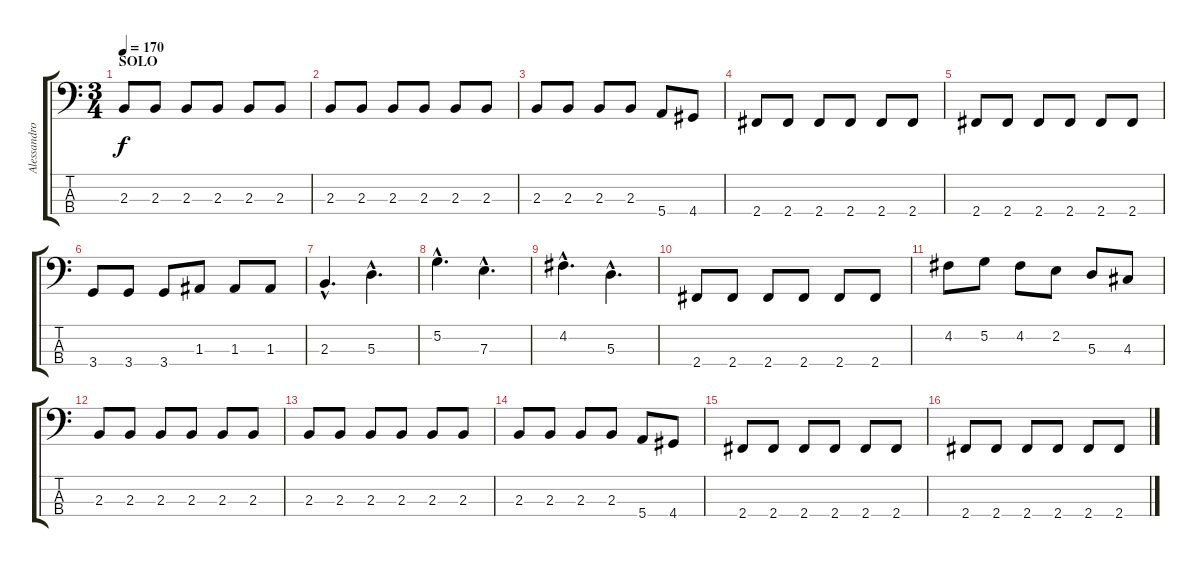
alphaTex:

\track ("Alessandro Lotta - Bass" "Alessandro") {instrument electricbassfinger}
\staff {score tabs}
\tuning (G2 D2 A1 E1) {hide}
\ts (3 4)
\section ("" "SOLO")
\tempo 170
\clef f4
\ks c
2.3.8{dy f} 2.3.8 2.3.8 2.3.8 2.3.8 2.3.8 |
2.3.8 2.3.8 2.3.8 2.3.8 2.3.8 2.3.8 |
2.3.8 2.3.8 2.3.8 2.3.8 5.4.8 4.4.8 |
2.4.8 2.4.8 2.4.8 2.4.8 2.4.8 2.4.8 |
2.4.8 2.4.8 2.4.8 2.4.8 2.4.8 2.4.8 |
3.4.8 3.4.8 3.4.8 1.3.8 1.3.8 1.3.8 |
2.3{hac}.4{d} 5.3{hac}.4{d} |
5.2{hac}.4{d} 7.3{hac}.4{d} |
4.2{hac}.4{d} 5.3{hac}.4{d} |
2.4.8 2.4.8 2.4.8 2.4.8 2.4.8 2.4.8 |
4.2.8 5.2.8 4.2.8 2.2.8 5.3.8 4.3.8 |
2.3.8 2.3.8 2.3.8 2.3.8 2.3.8 2.3.8 |
2.3.8 2.3.8 2.3.8 2.3.8 2.3.8 2.3.8 |
2.3.8 2.3.8 2.3.8 2.3.8 5.4.8 4.4.8 |
2.4.8 2.4.8 2.4.8 2.4.8 2.4.8 2.4.8 |
2.4.8 2.4.8 2.4.8 2.4.8 2.4.8 2.4.8
